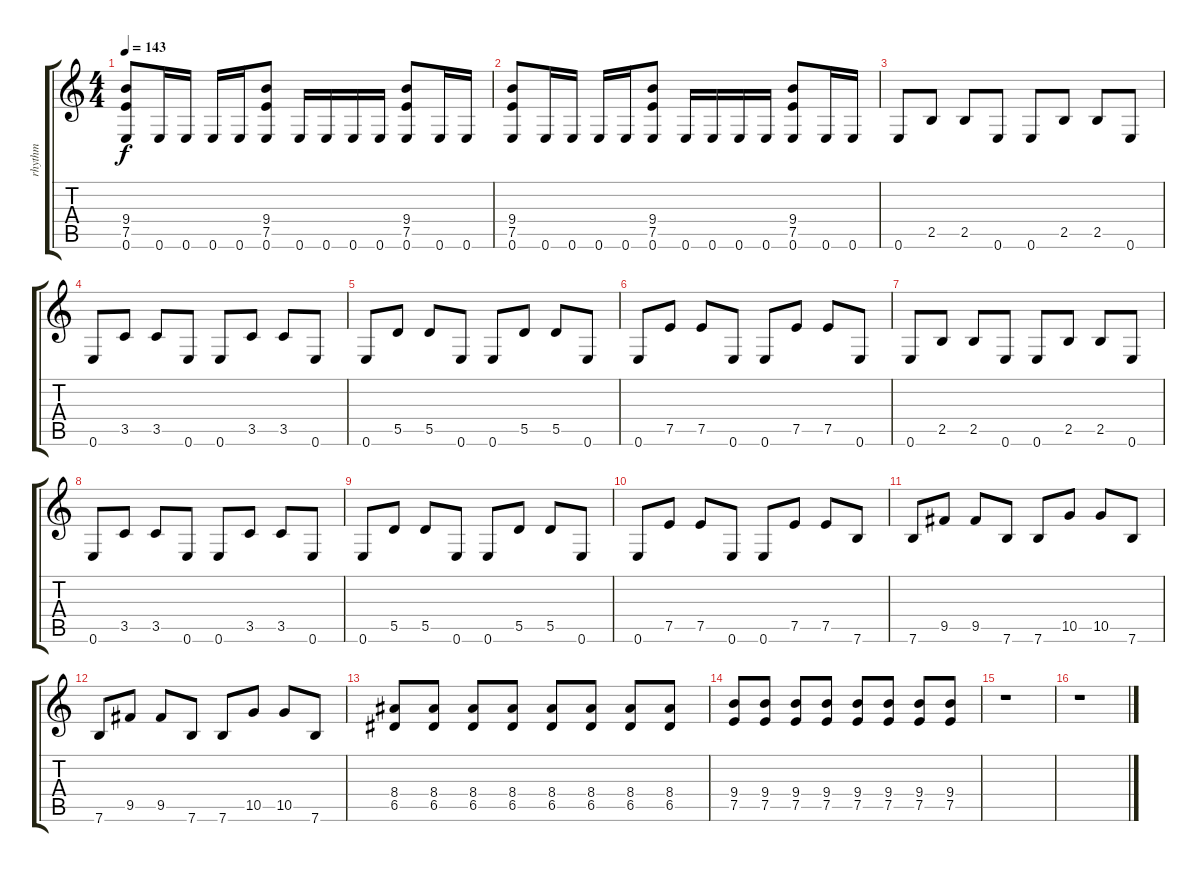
\track ("rhythm" "rhythm") {instrument distortionguitar}
\staff {score tabs}
\tuning (E4 B3 G3 D3 A2 E2) {hide}
\ts (4 4)
\tempo 143
\clef g2
\ks c
(9.4 7.5 0.6).8{dy f} 0.6.16 0.6.16 0.6.16 0.6.16 (9.4 7.5 0.6).8 0.6.16 0.6.16 0.6.16 0.6.16 (9.4 7.5 0.6).8 0.6.16 0.6.16 |
(9.4 7.5 0.6).8 0.6.16 0.6.16 0.6.16 0.6.16 (9.4 7.5 0.6).8 0.6.16 0.6.16 0.6.16 0.6.16 (9.4 7.5 0.6).8 0.6.16 0.6.16 |
0.6.8 2.5.8 2.5.8 0.6.8 0.6.8 2.5.8 2.5.8 0.6.8 |
0.6.8 3.5.8 3.5.8 0.6.8 0.6.8 3.5.8 3.5.8 0.6.8 |
0.6.8 5.5.8 5.5.8 0.6.8 0.6.8 5.5.8 5.5.8 0.6.8 |
0.6.8 7.5.8 7.5.8 0.6.8 0.6.8 7.5.8 7.5.8 0.6.8 |
0.6.8 2.5.8 2.5.8 0.6.8 0.6.8 2.5.8 2.5.8 0.6.8 |
0.6.8 3.5.8 3.5.8 0.6.8 0.6.8 3.5.8 3.5.8 0.6.8 |
0.6.8 5.5.8 5.5.8 0.6.8 0.6.8 5.5.8 5.5.8 0.6.8 |
0.6.8 7.5.8 7.5.8 0.6.8 0.6.8 7.5.8 7.5.8 7.6.8 |
7.6.8 9.5.8 9.5.8 7.6.8 7.6.8 10.5.8 10.5.8 7.6.8 |
7.6.8 9.5.8 9.5.8 7.6.8 7.6.8 10.5.8 10.5.8 7.6.8 |
(8.4 6.5).8 (8.4 6.5).8 (8.4 6.5).8 (8.4 6.5).8 (8.4 6.5).8 (8.4 6.5).8 (8.4 6.5).8 (8.4 6.5).8 |
(9.4 7.5).8 (9.4 7.5).8 (9.4 7.5).8 (9.4 7.5).8 (9.4 7.5).8 (9.4 7.5).8 (9.4 7.5).8 (9.4 7.5).8 |
r.1 |
r.1
